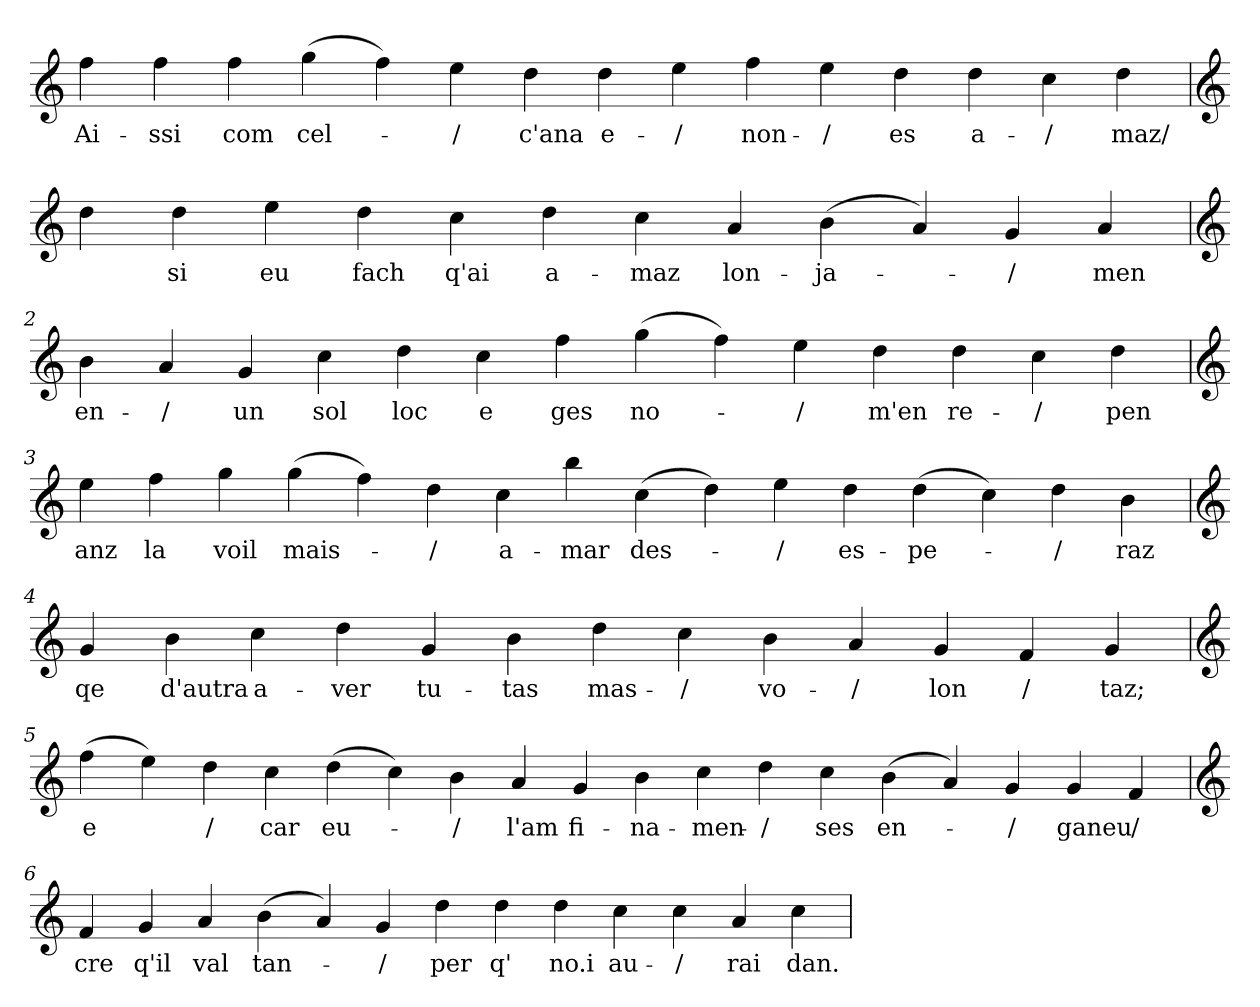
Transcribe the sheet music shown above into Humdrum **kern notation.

**kern	**text
*part1	*part1
*staff1	*staff1
*clefG2	*
=	=
4ff	Ai-
4ff	-ssi
4ff	com
(4gg	cel-
4ff)	.
4ee	-/
4dd	c'ana
4dd	e-
4ee	-/
4ff	non-
4ee	-/
4dd	es
4dd	a-
4cc	-/
4dd	maz/
=1	=1
*clefG2	*
4dd	[o]
4dd	si
4ee	eu
4dd	fach
4cc	q'ai
4dd	a-
4cc	-maz
4a	lon-
(4b	-ja-
4a)	.
4g	-/
4a	men
=2	=2
*clefG2	*
4b	en-
4a	-/
4g	un
4cc	sol
4dd	loc
4cc	e
4ff	ges
(4gg	no-
4ff)	.
4ee	-/
4dd	m'en
4dd	re-
4cc	-/
4dd	pen
=3	=3
*clefG2	*
4ee	anz
4ff	la
4gg	voil
(4gg	mais-
4ff)	.
4dd	-/
4cc	a-
4bb	-mar
(4cc	des-
4dd)	.
4ee	-/
4dd	es-
(4dd	-pe-
4cc)	.
4dd	-/
4b	raz
=4	=4
*clefG2	*
4g	qe
4b	d'autra
4cc	a-
4dd	-ver
4g	tu-
4b	-tas
4dd	mas-
4cc	-/
4b	vo-
4a	-/
4g	lon
4f	/
4g	taz;
=5	=5
*clefG2	*
(4ff	e
4ee)	.
4dd	-/
4cc	car
(4dd	eu-
4cc)	.
4b	-/
4a	l'am
4g	fi-
4b	-na-
4cc	-men-
4dd	-/
4cc	ses
(4b	en-
4a)	.
4g	-/
4g	ganeu
4f	/
=6	=6
*clefG2	*
4f	cre
4g	q'il
4a	val
(4b	tan-
4a)	.
4g	-/
4dd	per
4dd	q'
4dd	no.i
4cc	au-
4cc	-/
4a	rai
4cc	dan.
=	=
*-	*-
